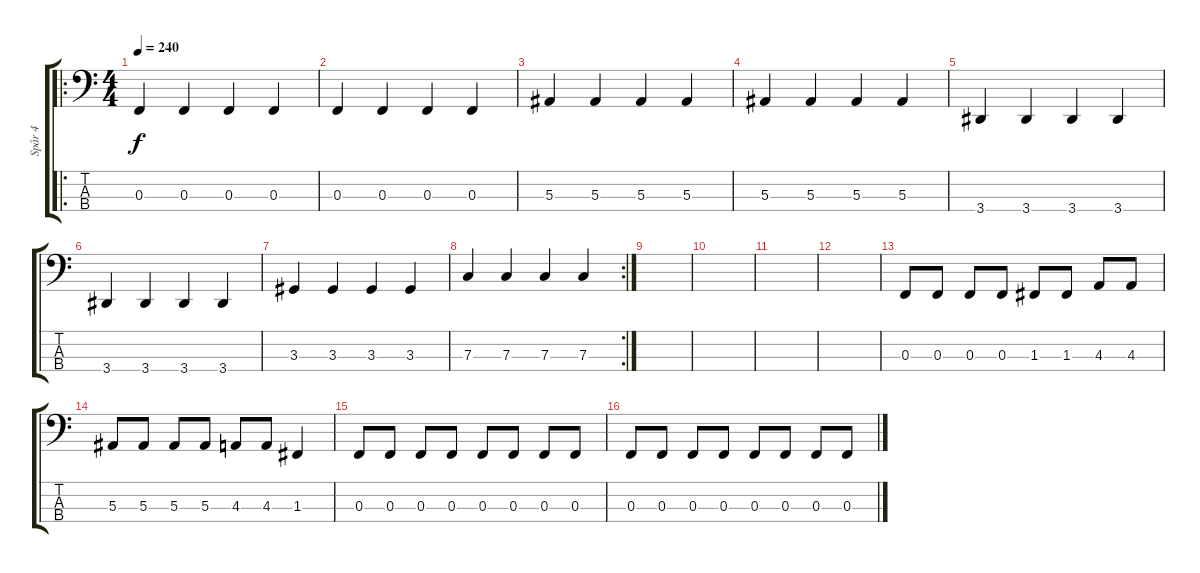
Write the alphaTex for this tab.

\track ("Spår 4" "Spår 4") {instrument electricbasspick}
\staff {score tabs}
\tuning (Eb2 Bb1 F1 C1) {hide}
\ro
\ts (4 4)
\tempo 240
\clef f4
\ks c
0.3.4{dy f} 0.3.4 0.3.4 0.3.4 |
0.3.4 0.3.4 0.3.4 0.3.4 |
5.3.4 5.3.4 5.3.4 5.3.4 |
5.3.4 5.3.4 5.3.4 5.3.4 |
3.4.4 3.4.4 3.4.4 3.4.4 |
3.4.4 3.4.4 3.4.4 3.4.4 |
3.3.4 3.3.4 3.3.4 3.3.4 |
\rc 2
7.3.4 7.3.4 7.3.4 7.3.4 |
|
|
|
|
0.3.8 0.3.8 0.3.8 0.3.8 1.3.8 1.3.8 4.3.8 4.3.8 |
5.3.8 5.3.8 5.3.8 5.3.8 4.3.8 4.3.8 1.3.4 |
0.3.8 0.3.8 0.3.8 0.3.8 0.3.8 0.3.8 0.3.8 0.3.8 |
0.3.8 0.3.8 0.3.8 0.3.8 0.3.8 0.3.8 0.3.8 0.3.8
